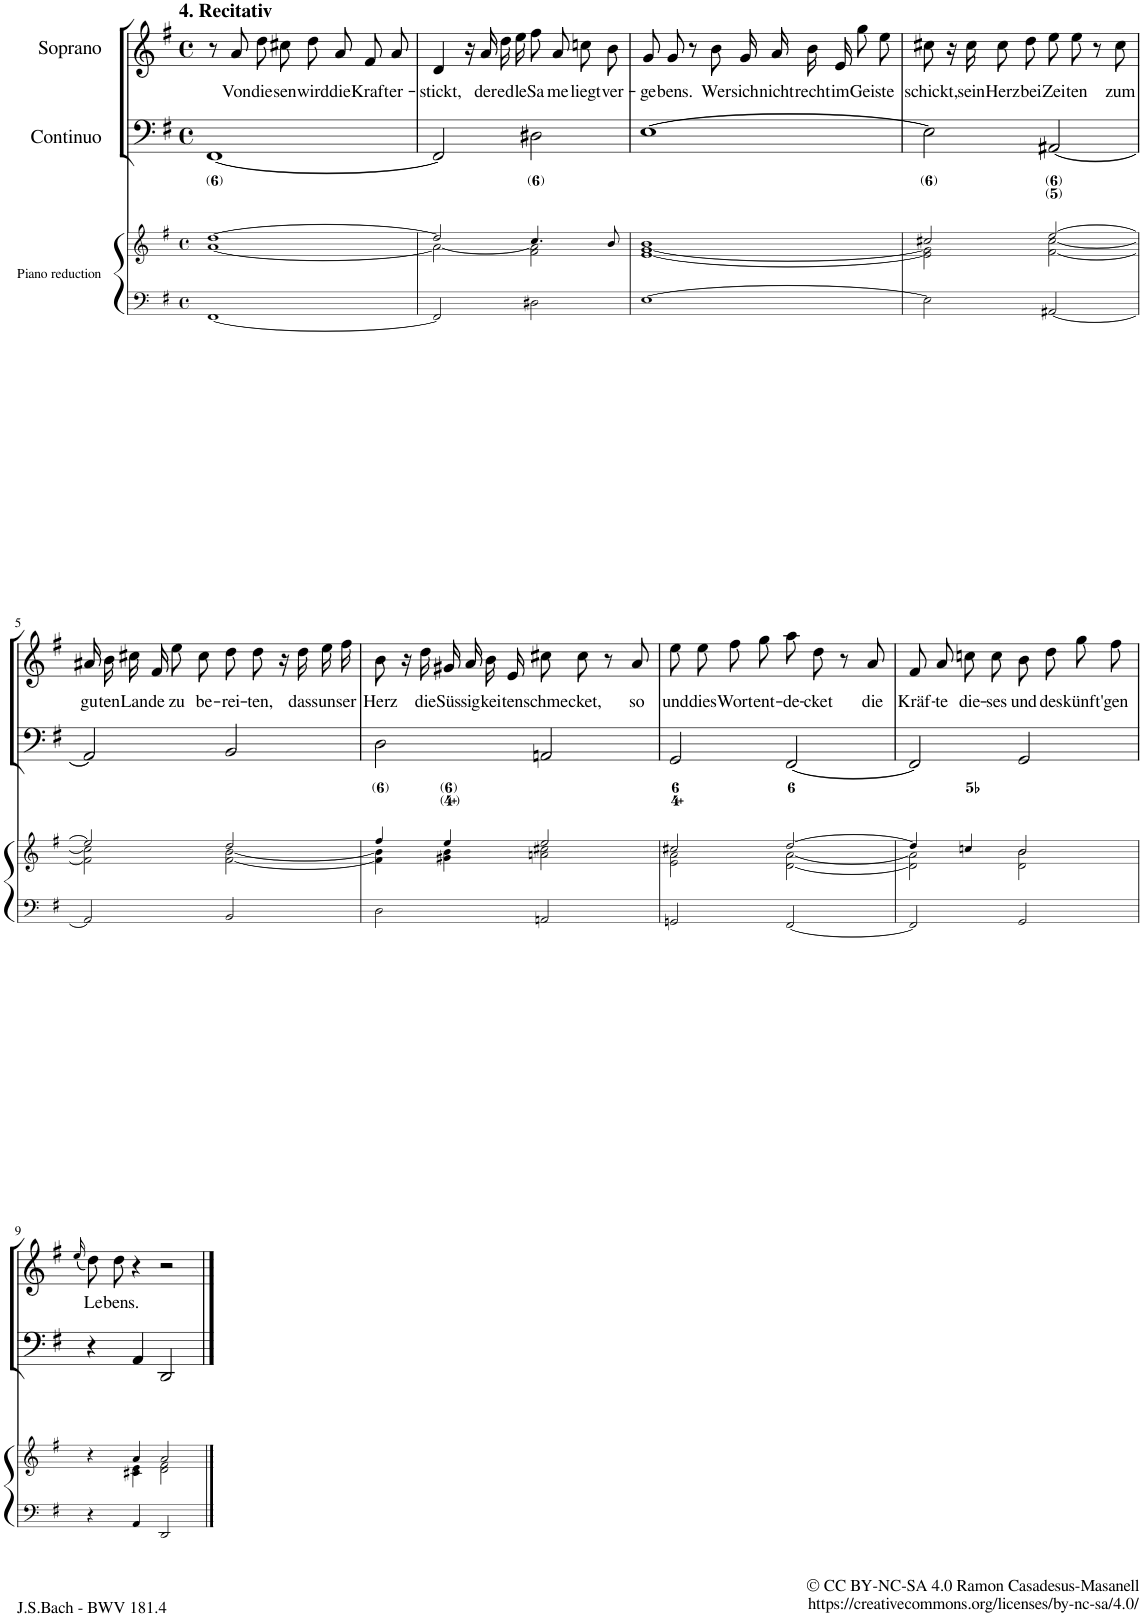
**kern	**kern	**kern	**kern	**text
*part3	*part3	*part2	*part1	*part1
*staff4	*staff3	*staff2	*staff1	*staff1
*I"Piano reduction	*	*I"Continuo	*I"Soprano	*
*I'Pno	*	*	*	*
*stria5	*stria5	*	*	*
*clefF4	*clefG2	*clefF4	*clefG2	*
*k[f#]	*k[f#]	*k[f#]	*k[f#]	*
*M4/4	*M4/4	*M4/4	*M4/4	*
*met(c)	*met(c)	*met(c)	*met(c)	*
=1	=1	=1	=1	=1
*	*^	*	*	*
!	!	!	!	!LO:TX:a:B:t=4. Recitativ	!
[1FF#	[1dd	[1a	[1FF#	8r	.
!	!	!	!	!	!LO:LY:b
.	.	.	.	8a/	Von
!	!	!	!	!	!LO:LY:b
.	.	.	.	8dd\L	die-
!	!	!	!	!	!LO:LY:b
.	.	.	.	8cc#X\J	-sen
!	!	!	!	!	!LO:LY:b
.	.	.	.	8dd\L	wird
!	!	!	!	!	!LO:LY:b
.	.	.	.	8a\J	die
!	!	!	!	!	!LO:LY:b
.	.	.	.	8f#/L	Kraft
!	!	!	!	!	!LO:LY:b
.	.	.	.	8a/J	er-
=2	=2	=2	=2	=2	=2
!	!	!	!	!	!LO:LY:b
2FF#/]	2dd/]	2a\_	2FF#/]	4d/	-stickt,
.	.	.	.	16r	.
!	!	!	!	!	!LO:LY:b
.	.	.	.	16a\LL	der
!	!	!	!	!	!LO:LY:b
.	.	.	.	16dd\	ed-
!	!	!	!	!	!LO:LY:b
.	.	.	.	16ee\JJ	-le
!	!	!	!	!	!LO:LY:b
2D#X\	4.cc/	2f#\ 2a\]	2D#X\	8ff#\L	Sa-
!	!	!	!	!	!LO:LY:b
.	.	.	.	8a\J	-me
!	!	!	!	!	!LO:LY:b
.	.	.	.	8ccn\L	liegt
!	!	!	!	!	!LO:LY:b
.	8b/	.	.	8b\J	ver-
=3	=3	=3	=3	=3	=3
!	!	!	!	!	!LO:LY:b
[1E	1b	[1e [1g	[1E	8g/L	-ge-
!	!	!	!	!	!LO:LY:b
.	.	.	.	8g/J	-bens.
.	.	.	.	8r	.
!	!	!	!	!	!LO:LY:b
.	.	.	.	8b\	Wer
!	!	!	!	!	!LO:LY:b
.	.	.	.	16g/LL	sich
!	!	!	!	!	!LO:LY:b
.	.	.	.	16a/J	nicht
!	!	!	!	!	!LO:LY:b
.	.	.	.	16b/L	recht
!	!	!	!	!	!LO:LY:b
.	.	.	.	16e/JJ	im
!	!	!	!	!	!LO:LY:b
.	.	.	.	8gg\L	Gei-
!	!	!	!	!	!LO:LY:b
.	.	.	.	8ee\J	-ste
=4	=4	=4	=4	=4	=4
!	!	!	!	!	!LO:LY:b
2E\]	2cc#X/	2e\] 2g\]	2E\]	8cc#X\	schickt,
.	.	.	.	16r	.
!	!	!	!	!	!LO:LY:b
.	.	.	.	16cc#\	sein
!	!	!	!	!	!LO:LY:b
.	.	.	.	8cc#\L	Herz
!	!	!	!	!	!LO:LY:b
.	.	.	.	8dd\J	bei
!	!	!	!	!	!LO:LY:b
[2AA#X/	[2ee/	[2f#\ [2cc#\	[2AA#X/	8ee\L	Zei-
!	!	!	!	!	!LO:LY:b
.	.	.	.	8ee\J	-ten
.	.	.	.	8r	.
!	!	!	!	!	!LO:LY:b
.	.	.	.	8cc#\	zum
!!LO:LB:g=z
=5	=5	=5	=5	=5	=5
!	!	!	!	!	!LO:LY:b
2AA#/]	2ee/]	2f#\] 2cc#\]	2AA#/]	16a#X/LL	gu-
!	!	!	!	!	!LO:LY:b
.	.	.	.	16b/J	-ten
!	!	!	!	!	!LO:LY:b
.	.	.	.	16cc#X/L	Lan-
!	!	!	!	!	!LO:LY:b
.	.	.	.	16f#/JJ	-de
!	!	!	!	!	!LO:LY:b
.	.	.	.	8ee\L	zu
!	!	!	!	!	!LO:LY:b
.	.	.	.	8cc#\J	be-
!	!	!	!	!	!LO:LY:b
2BB/	2dd/	[2f#\ [2b\	2BB/	8dd\L	-rei-
!	!	!	!	!	!LO:LY:b
.	.	.	.	8dd\J	-ten,
.	.	.	.	16r	.
!	!	!	!	!	!LO:LY:b
.	.	.	.	16dd\LL	dass
!	!	!	!	!	!LO:LY:b
.	.	.	.	16ee\	un-
!	!	!	!	!	!LO:LY:b
.	.	.	.	16ff#\JJ	-ser
=6	=6	=6	=6	=6	=6
!	!	!	!	!	!LO:LY:b
2D\	4ff#/	4f#\] 4b\]	2D\	8b\	Herz
.	.	.	.	16r	.
!	!	!	!	!	!LO:LY:b
.	.	.	.	16dd\	die
!	!	!	!	!	!LO:LY:b
.	4ee/	4g#X\ 4b\	.	16g#X/LL	Süs-
!	!	!	!	!	!LO:LY:b
.	.	.	.	16a/J	-sig-
!	!	!	!	!	!LO:LY:b
.	.	.	.	16b/L	-kei-
!	!	!	!	!	!LO:LY:b
.	.	.	.	16e/JJ	-ten
!	!	!	!	!	!LO:LY:b
2AAn/	2ee/	2an\ 2cc#X\	2AAn/	8cc#X\L	schme-
!	!	!	!	!	!LO:LY:b
.	.	.	.	8cc#\J	-cket,
.	.	.	.	8r	.
!	!	!	!	!	!LO:LY:b
.	.	.	.	8a/	so
=7	=7	=7	=7	=7	=7
!	!	!	!	!	!LO:LY:b
2GGn/	2cc#X/	2e\ 2a\	2GG/	8ee\L	und
!	!	!	!	!	!LO:LY:b
.	.	.	.	8ee\J	dies
!	!	!	!	!	!LO:LY:b
.	.	.	.	8ff#\L	Wort
!	!	!	!	!	!LO:LY:b
.	.	.	.	8gg\J	ent-
!	!	!	!	!	!LO:LY:b
[2FF#/	[2dd/	[2d\ [2a\	[2FF#/	8aa\L	-de-
!	!	!	!	!	!LO:LY:b
.	.	.	.	8dd\J	-cket
.	.	.	.	8r	.
!	!	!	!	!	!LO:LY:b
.	.	.	.	8a/	die
=8	=8	=8	=8	=8	=8
!	!	!	!	!	!LO:LY:b
2FF#/]	4dd/]	2d\] 2a\]	2FF#/]	8f#/L	Kräf-
!	!	!	!	!	!LO:LY:b
.	.	.	.	8a/J	-te
!	!	!	!	!	!LO:LY:b
.	4ccn/	.	.	8ccn\L	die-
!	!	!	!	!	!LO:LY:b
.	.	.	.	8cc\J	-ses
!	!	!	!	!	!LO:LY:b
2GG/	2b/	2d\ 2b\	2GG/	8b\L	und
!	!	!	!	!	!LO:LY:b
.	.	.	.	8dd\J	des
!	!	!	!	!	!LO:LY:b
.	.	.	.	8gg\L	künft'-
!	!	!	!	!	!LO:LY:b
.	.	.	.	8ff#\J	-gen
!!LO:LB:g=z
=9	=9	=9	=9	=9	=9
.	.	.	.	(16qee/	.
!	!	!	!	!	!LO:LY:b
4r	4r	4ryy	4r	8dd\L)	Le-
!	!	!	!	!	!LO:LY:b
.	.	.	.	8dd\J	-bens.
4AA/	4a/	4c#X\ 4e\	4AA/	4r	.
2DD/	2a/	2d\ 2f#\	2DD/	2r	.
*	*v	*v	*	*	*
==	==	==	==	==
*-	*-	*-	*-	*-
